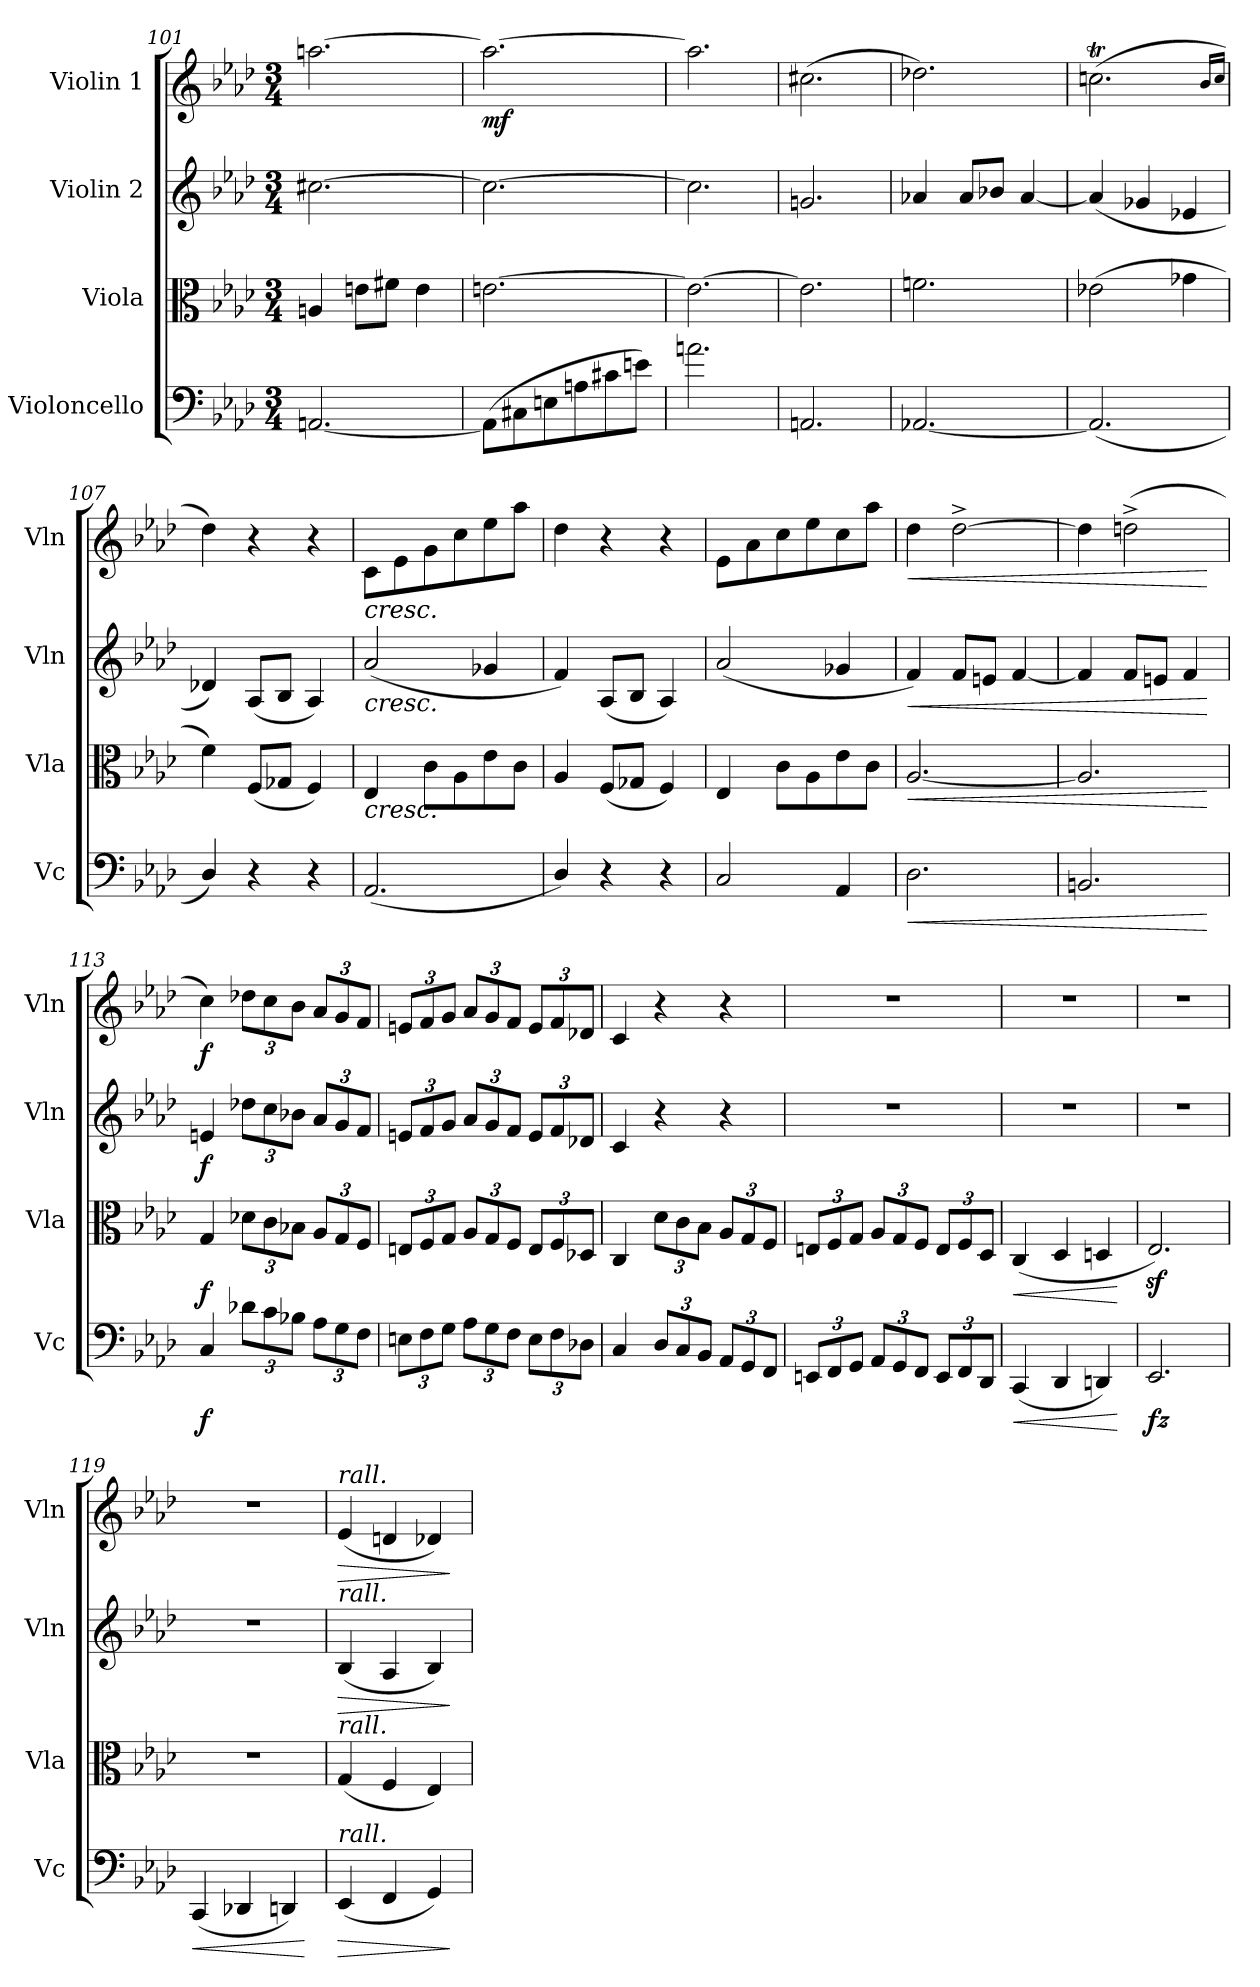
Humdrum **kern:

**kern	**dynam	**kern	**dynam	**kern	**dynam	**kern	**dynam
*part4	*part4	*part3	*part3	*part2	*part2	*part1	*part1
*staff4	*staff4	*staff3	*staff3	*staff2	*staff2	*staff1	*staff1
*I"Violoncello	*	*I"Viola	*	*I"Violin 2	*	*I"Violin 1	*
*I'Vc	*	*I'Vla	*	*I'Vln	*	*I'Vln	*
*clefF4	*	*clefC3	*	*clefG2	*	*clefG2	*
*k[b-e-a-d-]	*	*k[b-e-a-d-]	*	*k[b-e-a-d-]	*	*k[b-e-a-d-]	*
*M3/4	*	*M3/4	*	*M3/4	*	*M3/4	*
=101	=101	=101	=101	=101	=101	=101	=101
[2.AAn/	.	4An/	.	[2.cc#X\	.	[2.aan\	.
.	.	8en\L	.	.	.	.	.
.	.	8f#X\J	.	.	.	.	.
.	.	4e\	.	.	.	.	.
=102	=102	=102	=102	=102	=102	=102	=102
!	!	!	!	!	!	!	!LO:DY:b
(>8AA\L]	.	[2.en\	.	2.cc#\_	.	2.aa\_	mf
8C#X\	.	.	.	.	.	.	.
8En\	.	.	.	.	.	.	.
8An\	.	.	.	.	.	.	.
8c#X\	.	.	.	.	.	.	.
8en\J)	.	.	.	.	.	.	.
=103	=103	=103	=103	=103	=103	=103	=103
2.an\	.	2.e\_	.	2.cc#\]	.	2.aa\]	.
=104	=104	=104	=104	=104	=104	=104	=104
2.AAn/	.	2.e\]	.	2.gn/	.	(>2.cc#X\	.
=105	=105	=105	=105	=105	=105	=105	=105
[2.AA-X/	.	2.fn\	.	4a-X/	.	2.dd-X\)	.
.	.	.	.	8a-/L	.	.	.
.	.	.	.	8b-X/J	.	.	.
.	.	.	.	[4a-/	.	.	.
=106	=106	=106	=106	=106	=106	=106	=106
(<2.AA-/]	.	(>2e-X\	.	(<4a-/]	.	(>2.ccnt\	.
.	.	.	.	4g-X/	.	.	.
.	.	4g-X\	.	4e-X/	.	.	.
.	.	.	.	.	.	16qb-/LL	.
.	.	.	.	.	.	16qcc/JJ	.
=107	=107	=107	=107	=107	=107	=107	=107
4D-/)	.	4f\)	.	4d-X/)	.	4dd-\)	.
4r	.	(<8F/L	.	(<8A-/L	.	4r	.
.	.	8G-X/J	.	8B-/J	.	.	.
4r	.	4F/)	.	4A-/)	.	4r	.
=108	=108	=108	=108	=108	=108	=108	=108
!	!	!	!	!	!	!LO:TX:b:i:t=cresc.	!
!	!	!	!	!LO:TX:b:i:t=cresc.	!	!	!
!	!	!LO:TX:b:i:t=cresc.	!	!	!	!	!
(<2.AA-/	.	4E-/	.	(<2a-/	.	8c\L	.
.	.	.	.	.	.	8e-\	.
.	.	8c\L	.	.	.	8g\	.
.	.	8A-\	.	.	.	8cc\	.
.	.	8e-\	.	4g-X/	.	8ee-\	.
.	.	8c\J	.	.	.	8aa-\J	.
=109	=109	=109	=109	=109	=109	=109	=109
4D-/)	.	4A-/	.	4f/)	.	4dd-\	.
4r	.	(<8F/L	.	(<8A-/L	.	4r	.
.	.	8G-X/J	.	8B-/J	.	.	.
4r	.	4F/)	.	4A-/)	.	4r	.
=110	=110	=110	=110	=110	=110	=110	=110
2C/	.	4E-/	.	(<2a-/	.	8e-\L	.
.	.	.	.	.	.	8a-\	.
.	.	8c\L	.	.	.	8cc\	.
.	.	8A-\	.	.	.	8ee-\	.
4AA-/	.	8e-\	.	4g-X/	.	8cc\	.
.	.	8c\J	.	.	.	8aa-\J	.
!!LO:LB:g=z
=111	=111	=111	=111	=111	=111	=111	=111
!	!LO:HP:b	!	!LO:HP:b	!	!LO:HP:b	!	!LO:HP:b
2.D-\	<	[2.A-/	<	4f/)	<	4dd-\	<
.	.	.	.	8f/L	.	[2dd-^\	.
.	.	.	.	8en/J	.	.	.
.	.	.	.	[4f/	.	.	.
=112	=112	=112	=112	=112	=112	=112	=112
2.BBn/	.	2.A-/]	.	4f/]	.	4dd-\]	.
.	.	.	.	8f/L	.	(>2ddn^\	.
.	.	.	.	8en/J	.	.	.
.	.	.	.	4f/	.	.	.
.	[	.	[	.	[	.	[
=113	=113	=113	=113	=113	=113	=113	=113
!	!LO:DY:b	!	!LO:DY:b	!	!LO:DY:b	!	!LO:DY:b
4C/	f	4G/	f	4en/	f	4cc\)	f
*Xbrackettup	*	*Xbrackettup	*	*Xbrackettup	*	*Xbrackettup	*
12d-X\L	.	12d-X\L	.	12dd-X\L	.	12dd-X\L	.
12c\	.	12c\	.	12cc\	.	12cc\	.
12B-X\J	.	12B-X\J	.	12b-X\J	.	12b-\J	.
12A-\L	.	12A-/L	.	12a-/L	.	12a-/L	.
12G\	.	12G/	.	12g/	.	12g/	.
12F\J	.	12F/J	.	12f/J	.	12f/J	.
=114	=114	=114	=114	=114	=114	=114	=114
12En\L	.	12En/L	.	12en/L	.	12en/L	.
12F\	.	12F/	.	12f/	.	12f/	.
12G\J	.	12G/J	.	12g/J	.	12g/J	.
12A-\L	.	12A-/L	.	12a-/L	.	12a-/L	.
12G\	.	12G/	.	12g/	.	12g/	.
12F\J	.	12F/J	.	12f/J	.	12f/J	.
12E\L	.	12E/L	.	12e/L	.	12e/L	.
12F\	.	12F/	.	12f/	.	12f/	.
12D-X\J	.	12D-X/J	.	12d-X/J	.	12d-X/J	.
=115	=115	=115	=115	=115	=115	=115	=115
4C/	.	4C/	.	4c/	.	4c/	.
12D-/L	.	12d-\L	.	4r	.	4r	.
12C/	.	12c\	.	.	.	.	.
12BB-/J	.	12B-\J	.	.	.	.	.
12AA-/L	.	12A-/L	.	4r	.	4r	.
12GG/	.	12G/	.	.	.	.	.
12FF/J	.	12F/J	.	.	.	.	.
=116	=116	=116	=116	=116	=116	=116	=116
12EEn/L	.	12En/L	.	2.r	.	2.r	.
12FF/	.	12F/	.	.	.	.	.
12GG/J	.	12G/J	.	.	.	.	.
12AA-/L	.	12A-/L	.	.	.	.	.
12GG/	.	12G/	.	.	.	.	.
12FF/J	.	12F/J	.	.	.	.	.
12EE/L	.	12E/L	.	.	.	.	.
12FF/	.	12F/	.	.	.	.	.
12DD-/J	.	12D-/J	.	.	.	.	.
=117	=117	=117	=117	=117	=117	=117	=117
!	!LO:HP:b	!	!LO:HP:b	!	!	!	!
(<4CC/	<	(<4C/	<	2.r	.	2.r	.
4DD-/	.	4D-/	.	.	.	.	.
4DDn/)	.	4Dn/	.	.	.	.	.
.	[	.	[	.	.	.	.
=118	=118	=118	=118	=118	=118	=118	=118
!	!LO:DY:b	!	!	!	!	!	!
2.EE-/	fz	2.E-z</)	.	2.r	.	2.r	.
=119	=119	=119	=119	=119	=119	=119	=119
!	!LO:HP:b	!	!	!	!	!	!
(<4CC/	<	2.r	.	2.r	.	2.r	.
4DD-X/	.	.	.	.	.	.	.
4DDn/)	.	.	.	.	.	.	.
.	[	.	.	.	.	.	.
=120	=120	=120	=120	=120	=120	=120	=120
*	*	*	*	*	*	*MM114	*
!	!	!	!	!	!	!LO:TX:a:i:t=rall.	!
!	!	!	!	!LO:TX:a:i:t=rall.	!	!	!
!	!	!LO:TX:a:i:t=rall.	!	!	!	!	!
!LO:TX:a:i:t=rall.	!	!	!	!	!	!	!
!	!LO:HP:b	!	!	!	!LO:HP:b	!	!LO:HP:b
(<4EE-/	>	(<4G/	.	(<4B-/	>	(<4e-/	>
4FF/	.	4F/	.	4A-/	.	4dn/	.
4GG/)	.	4E-/)	.	4B-/)	.	4d-X/)	.
.	]	.	.	.	]	.	]
=	=	=	=	=	=	=	=
*-	*-	*-	*-	*-	*-	*-	*-
